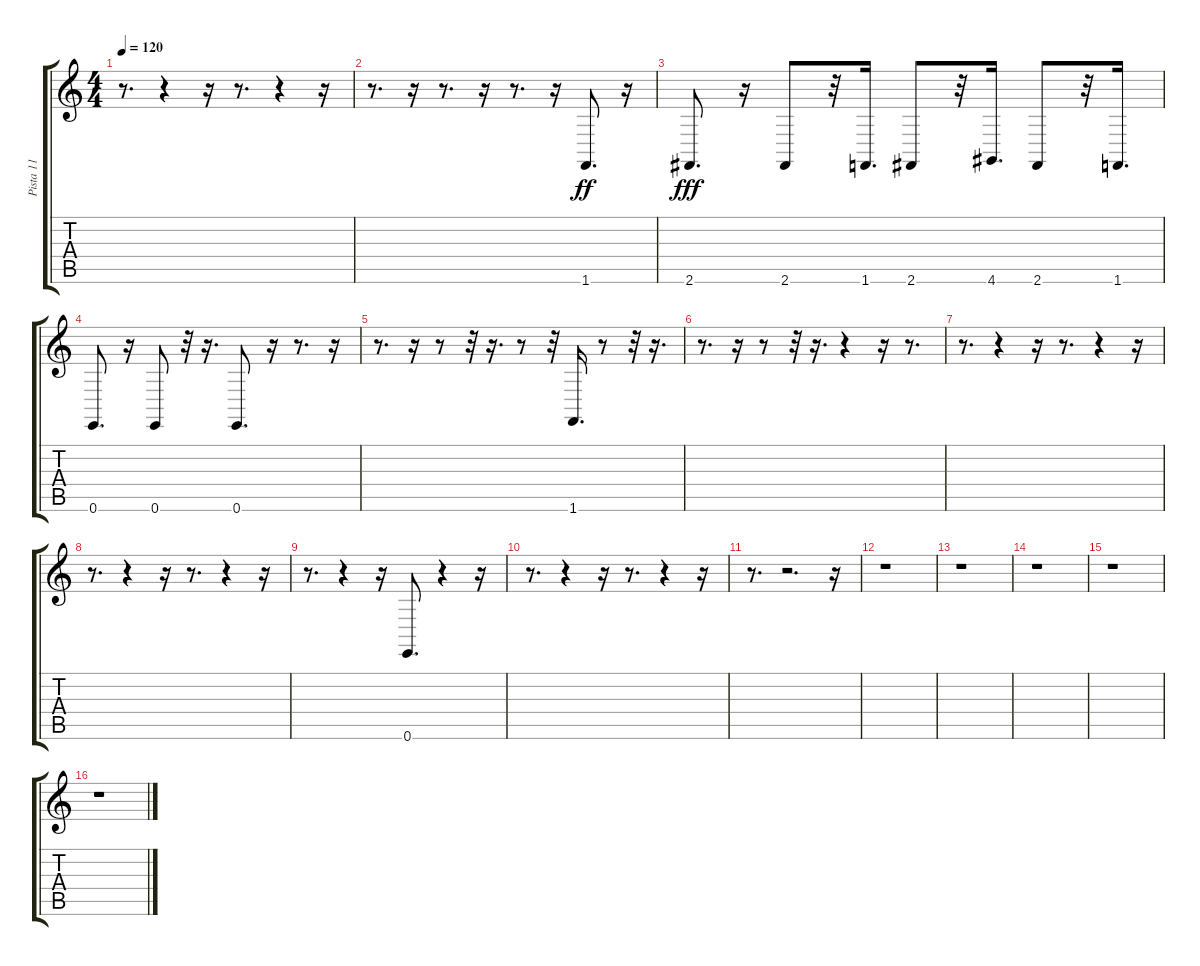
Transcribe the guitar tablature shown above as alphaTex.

\track ("Pista 11" "Pista 11") {instrument altosax}
\staff {score tabs}
\tuning (E4 B3 G3 D3 A2 E2) {hide}
\ts (4 4)
\tempo 120
\clef g2
\ks c
r.8{d dy ff} r.4 r.16 r.8{d} r.4 r.16 |
r.8{d} r.16 r.8{d} r.16 r.8{d} r.16 1.6.8{d} r.16 |
2.6.8{d dy fff} r.16 2.6.8 r.32 1.6.16{d} 2.6.8 r.32 4.6.16{d} 2.6.8 r.32 1.6.16{d} |
0.6.8{d} r.16 0.6.8 r.32 r.16{d} 0.6.8{d} r.16 r.8{d} r.16 |
r.8{d} r.16 r.8 r.32 r.16{d} r.8 r.32 1.6.16{d} r.8 r.32 r.16{d} |
r.8{d} r.16 r.8 r.32 r.16{d} r.4 r.16 r.8{d} |
r.8{d} r.4 r.16 r.8{d} r.4 r.16 |
r.8{d} r.4 r.16 r.8{d} r.4 r.16 |
r.8{d} r.4 r.16 0.6.8{d} r.4 r.16 |
r.8{d} r.4 r.16 r.8{d} r.4 r.16 |
r.8{d} r.2{d} r.16 |
r.1 |
r.1 |
r.1 |
r.1 |
r.1
